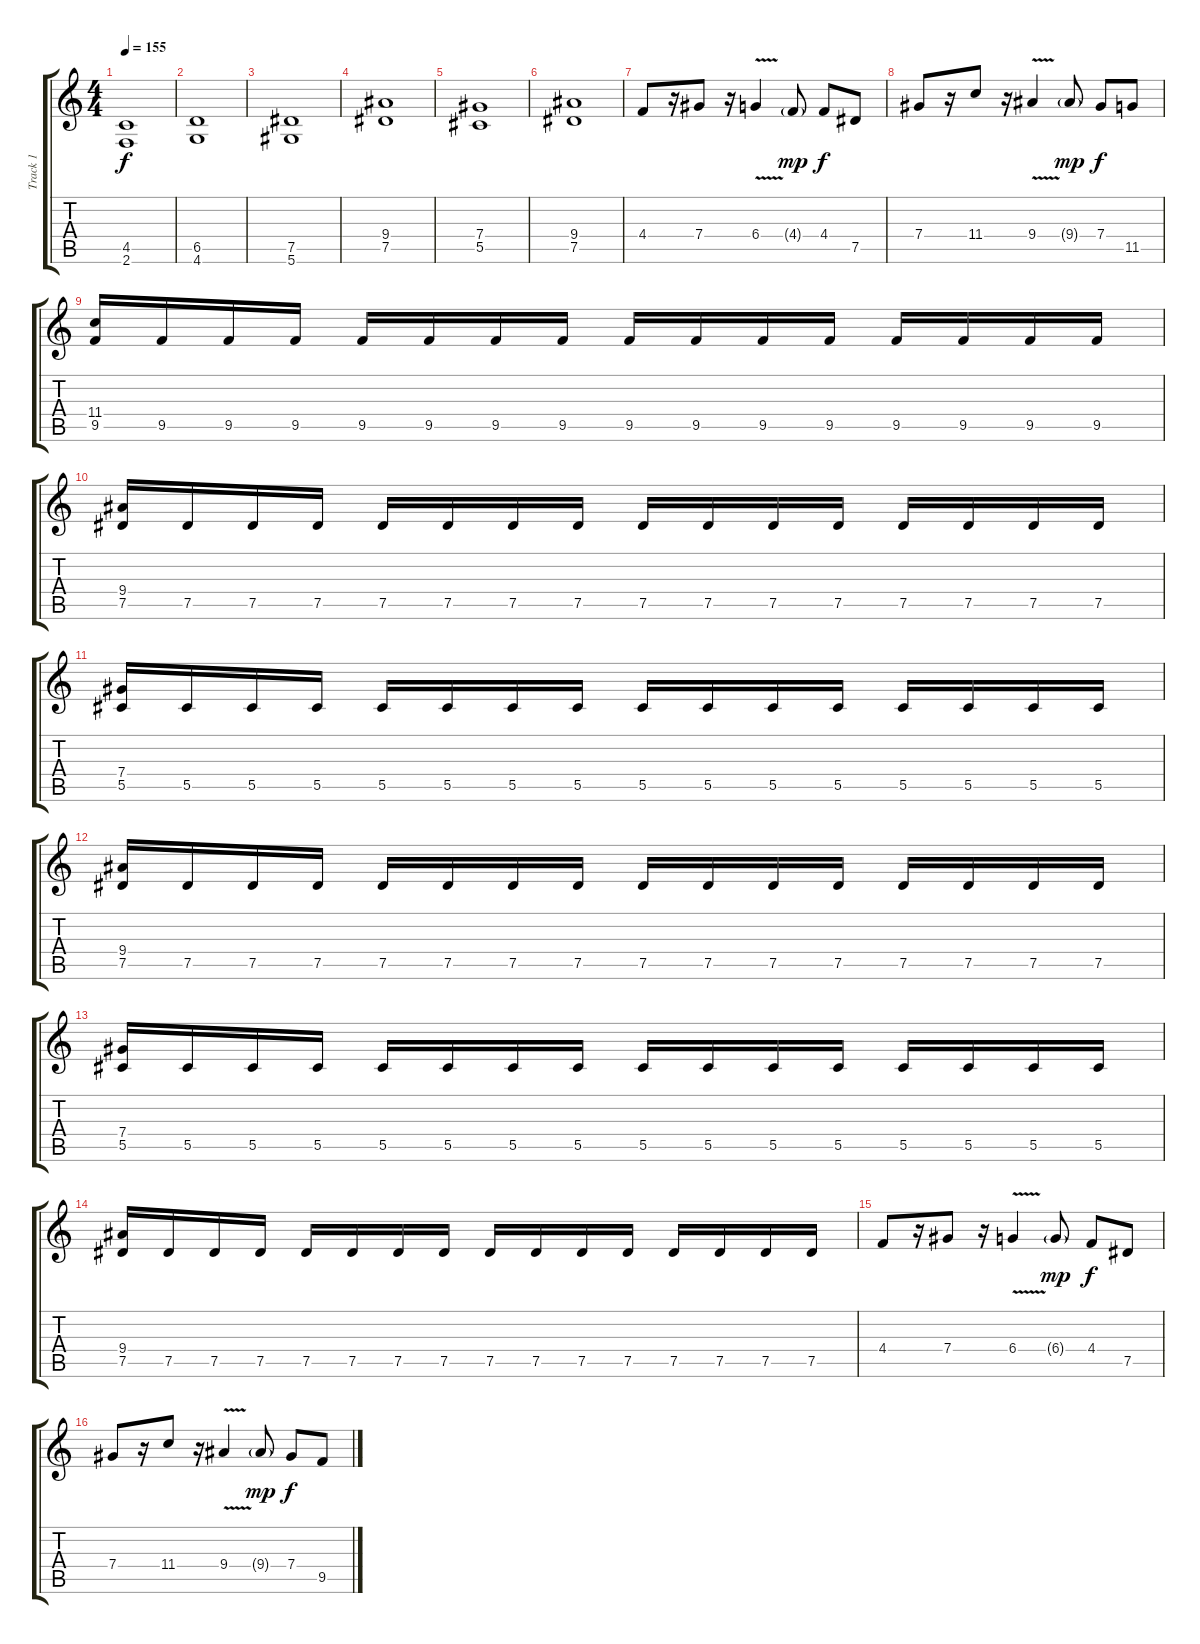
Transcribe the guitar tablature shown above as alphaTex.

\track ("Track 1" "Track 1") {instrument overdrivenguitar}
\staff {score tabs}
\tuning (Eb4 Bb3 Gb3 Db3 Ab2 Eb2) {hide}
\ts (4 4)
\tempo 155
\clef g2
\ks c
(4.5 2.6).1{dy f instrument overdrivenguitar} |
(6.5 4.6).1 |
(7.5 5.6).1 |
(9.4 7.5).1 |
(7.4 5.5).1 |
(9.4 7.5).1 |
4.4.8 r.16 7.4.8 r.16 6.4{v}.4 4.4{g}.8{dy mp} 4.4.8{dy f} 7.5.8 |
7.4.8 r.16 11.4.8 r.16 9.4{v}.4 9.4{g}.8{dy mp} 7.4.8{dy f} 11.5.8 |
(11.4 9.5).16 9.5.16 9.5.16 9.5.16 9.5.16 9.5.16 9.5.16 9.5.16 9.5.16 9.5.16 9.5.16 9.5.16 9.5.16 9.5.16 9.5.16 9.5.16 |
(9.4 7.5).16 7.5.16 7.5.16 7.5.16 7.5.16 7.5.16 7.5.16 7.5.16 7.5.16 7.5.16 7.5.16 7.5.16 7.5.16 7.5.16 7.5.16 7.5.16 |
(7.4 5.5).16 5.5.16 5.5.16 5.5.16 5.5.16 5.5.16 5.5.16 5.5.16 5.5.16 5.5.16 5.5.16 5.5.16 5.5.16 5.5.16 5.5.16 5.5.16 |
(9.4 7.5).16 7.5.16 7.5.16 7.5.16 7.5.16 7.5.16 7.5.16 7.5.16 7.5.16 7.5.16 7.5.16 7.5.16 7.5.16 7.5.16 7.5.16 7.5.16 |
(7.4 5.5).16 5.5.16 5.5.16 5.5.16 5.5.16 5.5.16 5.5.16 5.5.16 5.5.16 5.5.16 5.5.16 5.5.16 5.5.16 5.5.16 5.5.16 5.5.16 |
(9.4 7.5).16 7.5.16 7.5.16 7.5.16 7.5.16 7.5.16 7.5.16 7.5.16 7.5.16 7.5.16 7.5.16 7.5.16 7.5.16 7.5.16 7.5.16 7.5.16 |
4.4.8 r.16 7.4.8 r.16 6.4{v}.4 6.4{g}.8{dy mp} 4.4.8{dy f} 7.5.8 |
7.4.8 r.16 11.4.8 r.16 9.4{v}.4 9.4{g}.8{dy mp} 7.4.8{dy f} 9.5.8
